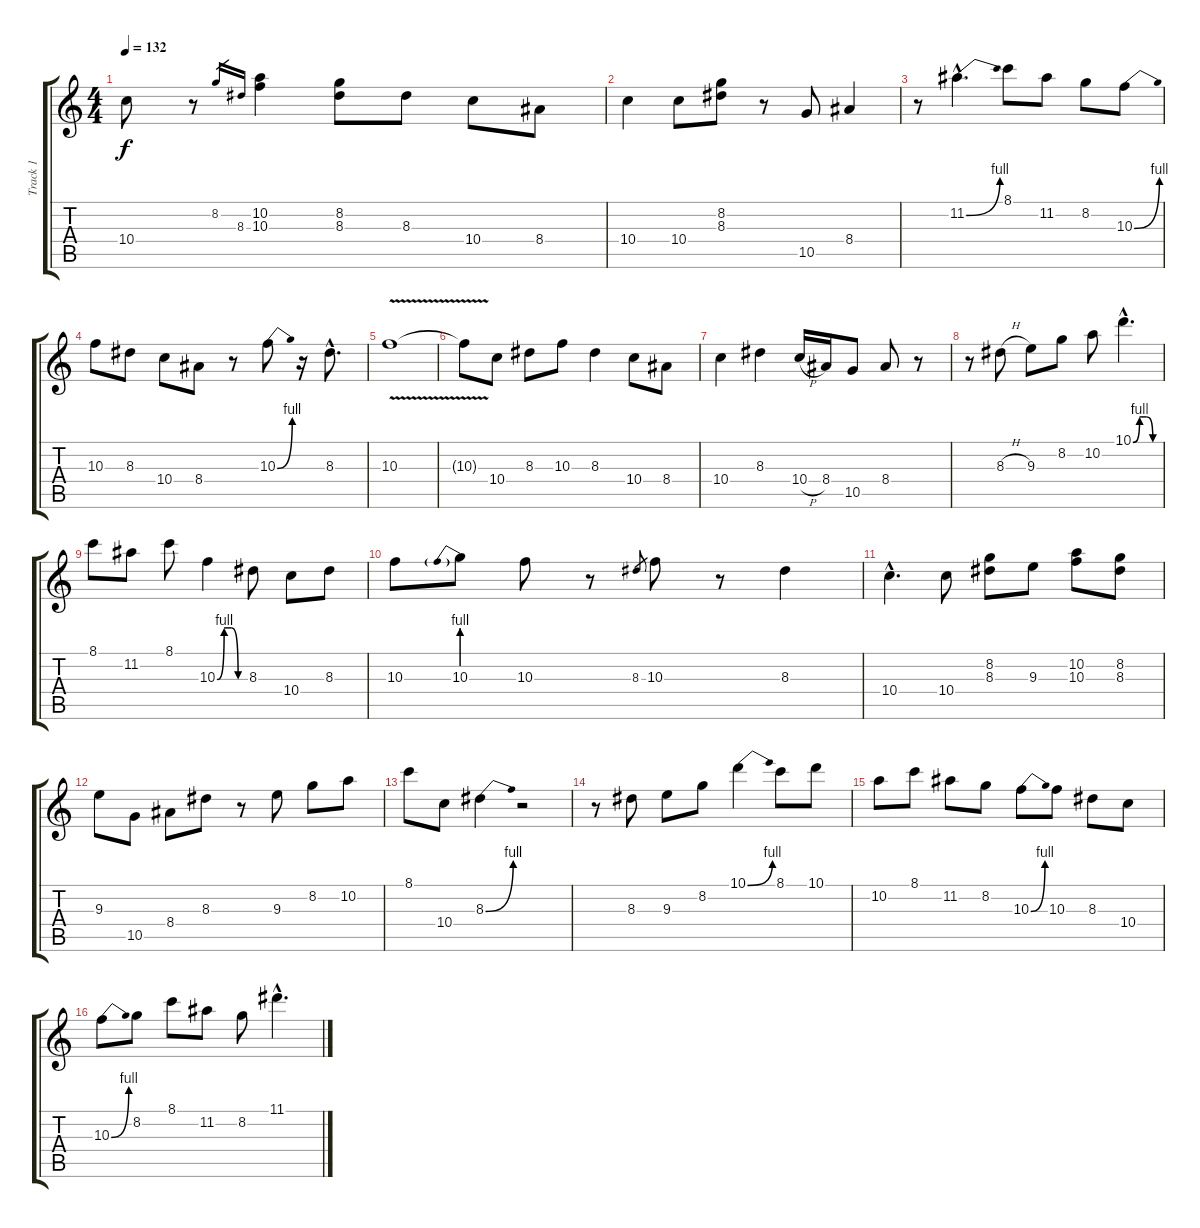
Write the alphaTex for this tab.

\track ("Track 1" "Track 1") {instrument distortionguitar}
\staff {score tabs}
\tuning (E4 B3 G3 D3 A2 E2) {hide}
\ts (4 4)
\tempo 132
\clef g2
\ks c
10.4.8{dy f} r.8 8.2.16{gr} 8.3.16{gr} (10.2 10.3).4 (8.2 8.3).8 8.3.8 10.4.8 8.4.8 |
10.4.4 10.4.8 (8.2 8.3).8 r.8 10.5.8 8.4.4 |
r.8 11.2{be (bend 0 0 60 4) hac}.4{d} 8.1.8 11.2.8 8.2.8 10.3{be (bend 0 0 60 4)}.8 |
10.3.8 8.3.8 10.4.8 8.4.8 r.8 10.3{be (bend 0 0 60 4)}.8 r.16 8.3{hac}.8{d} |
10.3{v}.1 |
10.3{t}.8 10.4.8 8.3.8 10.3.8 8.3.4 10.4.8 8.4.8 |
10.4.4 8.3.4 10.4{h}.16 8.4.16 10.5.8 8.4.8 r.8 |
r.8 8.3{h}.8 9.3.8 8.2.8 10.2.8 10.1{be (custom 0 0 15 4 30 4 45 0 60 0) hac}.4{d} |
8.1.8 11.2.8 8.1.8 10.3{be (custom 0 0 15 4 30 4 45 0 60 0)}.4 8.3.8 10.4.8 8.3.8 |
10.3.8 10.3{be (prebend 0 4 60 4)}.8 10.3.8 r.8 8.3.8{gr} 10.3.8 r.8 8.3.4 |
10.4{hac}.4{d} 10.4.8 (8.2 8.3).8 9.3.8 (10.2 10.3).8 (8.2 8.3).8 |
9.3.8 10.5.8 8.4.8 8.3.8 r.8 9.3.8 8.2.8 10.2.8 |
8.1.8 10.4.8 8.3{be (bend 0 0 60 4)}.4 r.2 |
r.8 8.3.8 9.3.8 8.2.8 10.1{be (bend 0 0 60 4)}.4 8.1.8 10.1.8 |
10.2.8 8.1.8 11.2.8 8.2.8 10.3{be (bend 0 0 60 4)}.8 10.3.8 8.3.8 10.4.8 |
10.3{be (bend 0 0 60 4)}.8 8.2.8 8.1.8 11.2.8 8.2.8 11.1{hac}.4{d}
